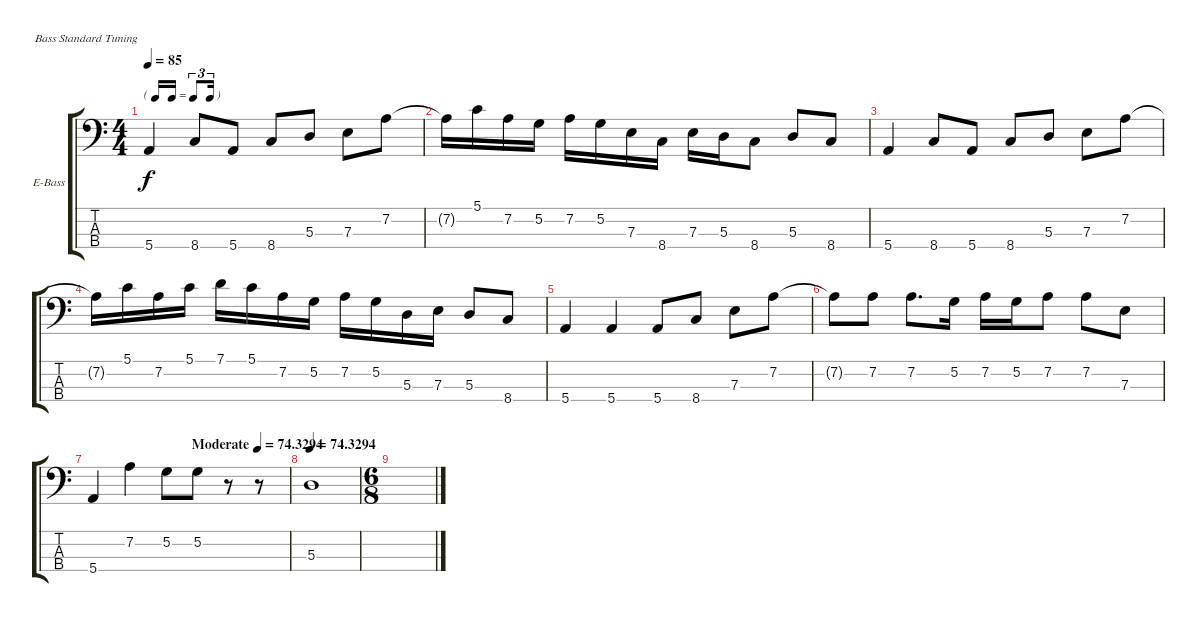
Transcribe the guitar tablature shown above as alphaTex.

\bracketExtendMode groupsimilarinstruments
\firstSystemTrackNameOrientation horizontal
\otherSystemsTrackNameOrientation horizontal
\track ("Bass guitar" "E-Bass") {instrument electricbassfinger}
\staff {score tabs}
\tuning (G2 D2 A1 E1)
\ts (4 4)
\tf triplet16th
\tempo 85
\clef f4
\ks c
5.4.4{dy f} 8.4.8 5.4.8 8.4.8 5.3.8 7.3.8 7.2.8 |
7.2{t}.16 5.1.16 7.2.16 5.2.16 7.2.16 5.2.16 7.3.16 8.4.16 7.3.16 5.3.16 8.4.8 5.3.8 8.4.8 |
5.4.4 8.4.8 5.4.8 8.4.8 5.3.8 7.3.8 7.2.8 |
7.2{t}.16 5.1.16 7.2.16 5.1.16 7.1.16 5.1.16 7.2.16 5.2.16 7.2.16 5.2.16 5.3.16 7.3.16 5.3.8 8.4.8 |
5.4.4 5.4.4 5.4.8 8.4.8 7.3.8 7.2.8 |
7.2{t}.8 7.2.8 7.2.8{d} 5.2.16 7.2.16 5.2.16 7.2.8 7.2.8 7.3.8 |
\tempo (74.3294 "Moderate" 0.5)
5.4.4 7.2.4 5.2.8 5.2.8 r.8 r.8 |
\tempo
74.3294 5.3.1 |
\ts (6 8)
